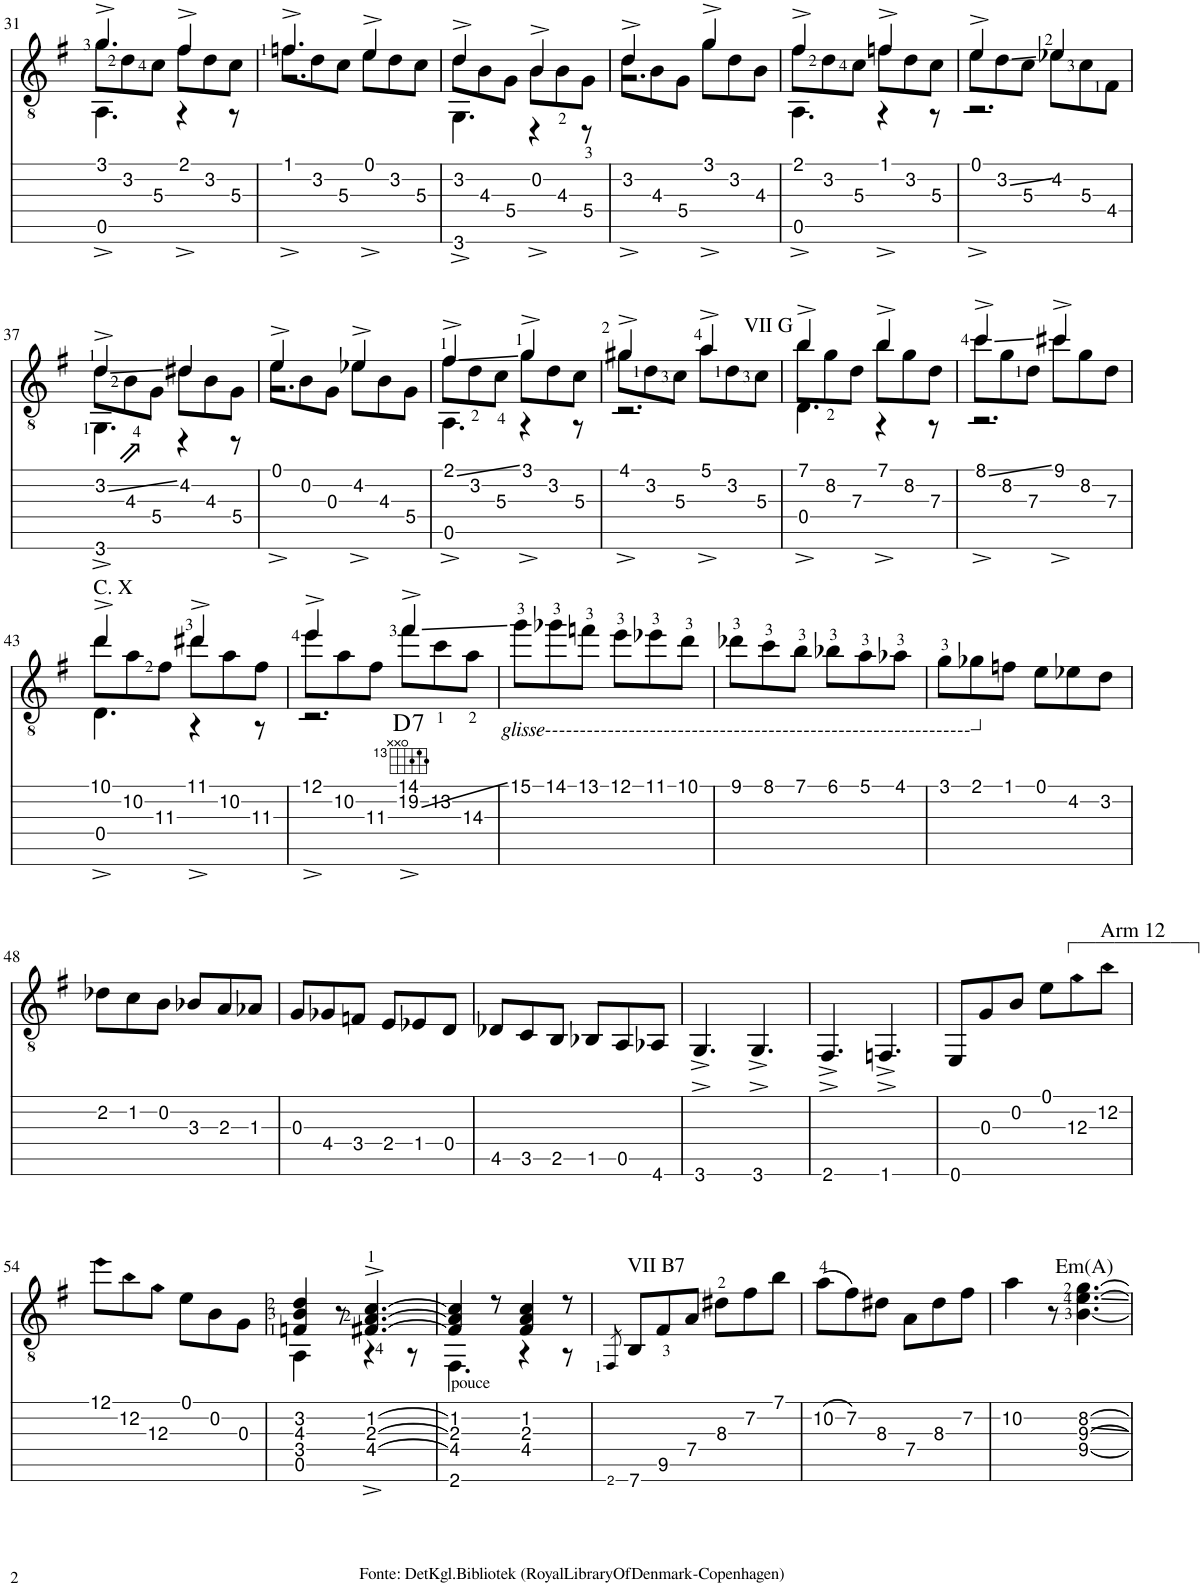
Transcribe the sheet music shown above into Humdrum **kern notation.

**kern	**kern	**harte
*part1	*part1	*part1
*staff2	*staff1	*
*I"Guitar	*	*
*I'Guit.	*	*
!!LO:PB:g=z
*	*clefGv2	*
*k[f#]	*k[f#]	*
*M6/8	*M6/8	*
=31	=31	=31
*^	*^	*
*	*^	*	*^	*
4.g^	8gL	4.AA	4.g^/	8g\L	4.AA\	.
.	8d	.	.	8d\	.	.
.	8cJ	.	.	8c\J	.	.
4.f#^	8f#L	4r	4.f#^/	8f#\L	4r	.
.	8d	.	.	8d\	.	.
.	8cJ	8r	.	8c\J	8r	.
=32	=32	=32	=32	=32	=32	=32
4.f^	8fL	2.r	4.fn^/	8f\L	2.r	.
.	8d	.	.	8d\	.	.
.	8cJ	.	.	8c\J	.	.
4.e^	8eL	.	4.e^/	8e\L	.	.
.	8d	.	.	8d\	.	.
.	8cJ	.	.	8c\J	.	.
=33	=33	=33	=33	=33	=33	=33
4.d^	8dL	4.GG	4.d^/	8d\L	4.GG\	.
.	8B	.	.	8B\	.	.
.	8GJ	.	.	8G\J	.	.
4.B^	8BL	4r	4.B^/	8B\L	4r	.
.	8B	.	.	8B\	.	.
.	8GJ	8r	.	8G\J	8r	.
=34	=34	=34	=34	=34	=34	=34
4.d^	8dL	2.r	4.d^/	8d\L	2.r	.
.	8B	.	.	8B\	.	.
.	8GJ	.	.	8G\J	.	.
4.g^	8gL	.	4.g^/	8g\L	.	.
.	8d	.	.	8d\	.	.
.	8BJ	.	.	8B\J	.	.
=35	=35	=35	=35	=35	=35	=35
4.f#^	8f#L	4.AA	4.f#^/	8f#\L	4.AA\	.
.	8d	.	.	8d\	.	.
.	8cJ	.	.	8c\J	.	.
4.f^	8fL	4r	4.fn^/	8f\L	4r	.
.	8d	.	.	8d\	.	.
.	8cJ	8r	.	8c\J	8r	.
=36	=36	=36	=36	=36	=36	=36
4.e^	8eL	2.r	4.e^/	8e\L	2.r	.
.	8d	.	.	8d\	.	.
.	8cJ	.	.	8c\J	.	.
4.e-	8e-L	.	4.e-X/	8e-\L	.	.
.	8c	.	.	8c\	.	.
.	8F#J	.	.	8F#\J	.	.
!!LO:LB:g=z	!!	!!
=37	=37	=37	=37	=37	=37	=37
4.d^	8dL	4.GG	4.d^/	8d\L	4.GG\	.
!	!	!	!	!LO:TX:b:B:t=⇗	!	!
.	8B	.	.	8B\	.	.
.	8GJ	.	.	8G\J	.	.
4.d#	8d#L	4r	4.d#X/	8d#\L	4r	.
.	8B	.	.	8B\	.	.
.	8GJ	8r	.	8G\J	8r	.
=38	=38	=38	=38	=38	=38	=38
4.e^	8eL	2.r	4.e^/	8e\L	2.r	.
.	8B	.	.	8B\	.	.
.	8GJ	.	.	8G\J	.	.
4.e-^	8e-L	.	4.e-X^/	8e-\L	.	.
.	8B	.	.	8B\	.	.
.	8GJ	.	.	8G\J	.	.
=39	=39	=39	=39	=39	=39	=39
4.f#^	8f#L	4.AA	4.f#^/	8f#\L	4.AA\	.
.	8d	.	.	8d\	.	.
.	8cJ	.	.	8c\J	.	.
4.g^	8gL	4r	4.g^/	8g\L	4r	.
.	8d	.	.	8d\	.	.
.	8cJ	8r	.	8c\J	8r	.
=40	=40	=40	=40	=40	=40	=40
4.g#^	8g#L	2.r	4.g#X^/	8g#\L	2.r	.
.	8d	.	.	8d\	.	.
.	8cJ	.	.	8c\J	.	.
4.a^	8aL	.	4.a^/	8a\L	.	.
.	8d	.	.	8d\	.	.
.	8cJ	.	.	8c\J	.	.
=41	=41	=41	=41	=41	=41	=41
!	!	!	!LO:TX:a:t=VII G	!	!	!
4.b^	8bL	4.D	4.b^/	8b\L	4.D\	.
.	8g	.	.	8g\	.	.
.	8dJ	.	.	8d\J	.	.
4.b^	8bL	4r	4.b^/	8b\L	4r	.
.	8g	.	.	8g\	.	.
.	8dJ	8r	.	8d\J	8r	.
=42	=42	=42	=42	=42	=42	=42
4.cc^	8ccL	2.r	4.cc^/	8cc\L	2.r	.
.	8g	.	.	8g\	.	.
.	8dJ	.	.	8d\J	.	.
4.cc#^	8cc#L	.	4.cc#X^/	8cc#\L	.	.
.	8g	.	.	8g\	.	.
.	8dJ	.	.	8d\J	.	.
!!LO:LB:g=z	!!	!!
=43	=43	=43	=43	=43	=43	=43
!	!	!	!LO:TX:a:t=C. X	!	!	!
4.dd^	8ddL	4.D	4.dd^/	8dd\L	4.D\	.
.	8a	.	.	8a\	.	.
.	8f#J	.	.	8f#\J	.	.
4.dd#^	8dd#L	4r	4.dd#X^/	8dd#\L	4r	.
.	8a	.	.	8a\	.	.
.	8f#J	8r	.	8f#\J	8r	.
=44	=44	=44	=44	=44	=44	=44
4.ee^	8eeL	2.r	4.ee^/	8ee\L	2.r	.
.	8a	.	.	8a\	.	.
.	8f#J	.	.	8f#\J	.	.
!	!	!	!	!	!	!LO:H:kt=7
4.ff#^	8ff#L	.	4.ff#^/	8ff#\L	.	D:7
.	8cc	.	.	8cc\	.	.
.	8aJ	.	.	8a\J	.	.
*	*v	*v	*	*	*	*
*	*	*	*v	*v	*
=45	=45	=45	=45	=45
!	!	!LO:TX:b:i:t=glisse-------------------------------------------------------------	!	!
!	!	!LO:TX:b:t=┘	!	!
*v	*v	*	*	*
*	*v	*v	*
8ggL	8gg\L	.
8gg-	8gg-X\	.
8ffJ	8ffn\J	.
8eeL	8ee\L	.
8ee-	8ee-X\	.
8ddJ	8dd\J	.
=46	=46	=46
8dd-L	8dd-X\L	.
8cc	8cc\	.
8bJ	8b\J	.
8b-L	8b-X\L	.
8a	8a\	.
8a-J	8a-X\J	.
=47	=47	=47
8gL	8g\L	.
8g-	8g-X\	.
8fJ	8fn\J	.
8eL	8e\L	.
8e-	8e-X\	.
8dJ	8d\J	.
!!LO:LB:g=z
=48	=48	=48
8d-L	8d-X\L	.
8c	8c\	.
8BJ	8B\J	.
8B-L	8B-X/L	.
8A	8A/	.
8A-J	8A-X/J	.
=49	=49	=49
8GL	8G/L	.
8G-	8G-X/	.
8FJ	8Fn/J	.
8EL	8E/L	.
8E-	8E-X/	.
8DJ	8D/J	.
=50	=50	=50
8D-L	8D-X/L	.
8C	8C/	.
8BBJ	8BB/J	.
8BB-L	8BB-X/L	.
8AA	8AA/	.
8AA-J	8AA-X/J	.
=51	=51	=51
4.GG^	4.GG^/	.
4.GG^	4.GG^/	.
=52	=52	=52
4.FF#^	4.FF#^/	.
4.FF^	4.FFn^/	.
=53	=53	=53
8EEL	8EE/L	.
8G	8G/	.
8BJ	8B/J	.
8eL	8e\L	.
!	!LO:TX:a:t=┌──────┐	!
8g	8g\	.
!	!LO:TX:a:t=Arm 12	!
8bJ	8b\J	.
!!LO:LB:g=z
=54	=54	=54
8eeL	8ee\L	.
8b	8b\	.
8gJ	8g\J	.
8eL	8e\L	.
8B	8B\	.
8GJ	8G\J	.
=55	=55	=55
*^	*^	*
4Fn 4B 4d	4AA	4Fn/ 4B/ 4d/	4AA\	.
8r	8ryy	8r	8ryy	.
[4.F#X^ [4.A^ [4.c^	4r	[4.F#X/^ [4.A/^ [4.c/^	4r	.
.	8r	.	8r	.
=56	=56	=56	=56	=56
!	!	!LO:TX:b:t=pouce	!	!
4F#] 4A] 4c]	4.FF#	4F#/] 4A/] 4c/]	4.FF#\	.
8r	.	8r	.	.
4F# 4A 4c	4r	4F#/ 4A/ 4c/	4r	.
8r	8r	8r	8r	.
*v	*v	*	*	*
*	*v	*v	*
=57	=57	=57
qFF#	8qFF#/	.
!	!LO:TX:a:t=VII B7	!
8BBL	8BB/L	.
8F#	8F#/	.
8AJ	8A/J	.
8d#XL	8d#X\L	.
8f#	8f#\	.
8bJ	8b\J	.
=58	=58	=58
8aL	(8a\L	.
8f#	8f#\)	.
8d#XJ	8d#X\J	.
8AL	8A\L	.
8d#	8d#\	.
8f#J	8f#\J	.
=59	=59	=59
4a	4a\	.
8r	8r	.
!	!LO:TX:a:t=Em(A)	!
[4.B [4.e [4.g	[4.B\ [4.e\ [4.g\	.
=	=	=
*-	*-	*-
